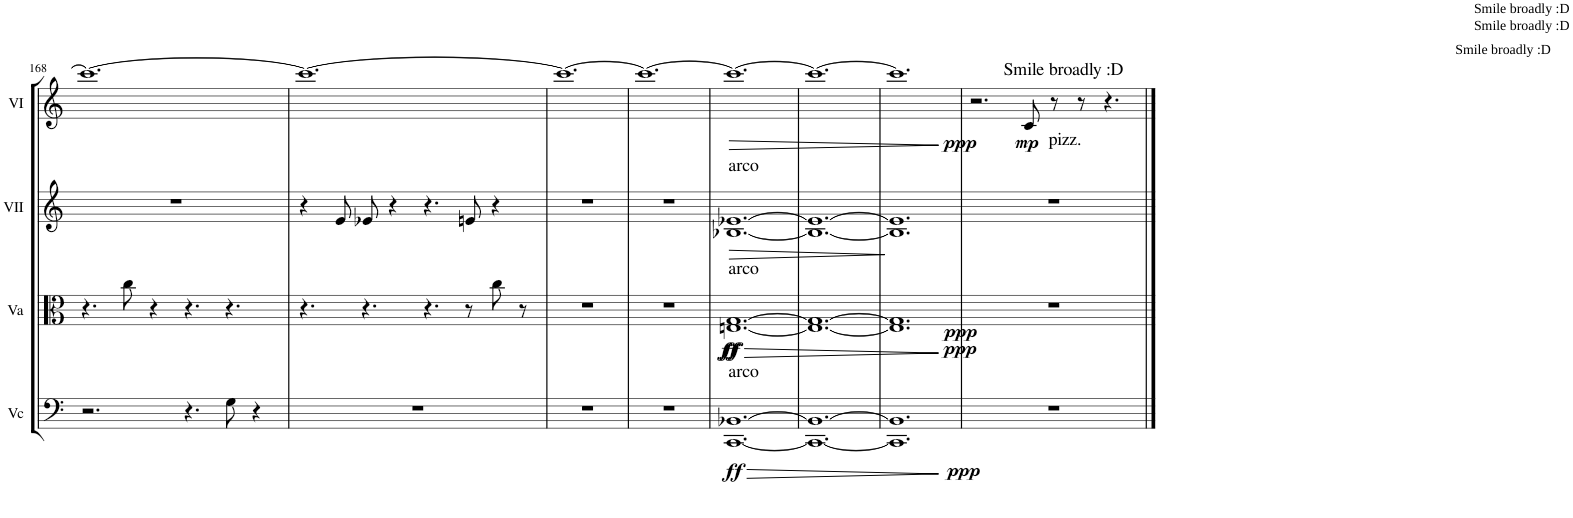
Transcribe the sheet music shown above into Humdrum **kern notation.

**kern	**dynam	**kern	**dynam	**kern	**dynam	**kern	**dynam
*part4	*part4	*part3	*part3	*part2	*part2	*part1	*part1
*staff4	*staff4	*staff3	*staff3	*staff2	*staff2	*staff1	*staff1
*I"Vc	*	*I"Va	*	*I"VII	*	*I"VI	*
*I'Vc	*	*I'Va	*	*I'VII	*	*I'VI	*
!!LO:PB:g=z
*clefF4	*	*clefC3	*	*clefG2	*	*clefG2	*
*k[]	*	*k[]	*	*k[]	*	*k[]	*
*M12/8	*	*M12/8	*	*M12/8	*	*M12/8	*
=168	=168	=168	=168	=168	=168	=168	=168
2.r	.	4.r	.	1.r	.	1.ccc_	.
.	.	8cc\	.	.	.	.	.
.	.	4r	.	.	.	.	.
4.r	.	4.r	.	.	.	.	.
8G\	.	4.r	.	.	.	.	.
4r	.	.	.	.	.	.	.
=169	=169	=169	=169	=169	=169	=169	=169
1.r	.	4.r	.	4r	.	1.ccc_	.
.	.	.	.	8e/	.	.	.
.	.	4.r	.	8e-X/	.	.	.
.	.	.	.	4r	.	.	.
.	.	4.r	.	4.r	.	.	.
.	.	8r	.	8en/	.	.	.
.	.	8cc\	.	4r	.	.	.
.	.	8r	.	.	.	.	.
=170	=170	=170	=170	=170	=170	=170	=170
1.r	.	1.r	.	1.r	.	1.ccc_	.
=171	=171	=171	=171	=171	=171	=171	=171
1.r	.	1.r	.	1.r	.	1.ccc_	.
=172	=172	=172	=172	=172	=172	=172	=172
!	!	!	!	!LO:TX:a:t=arco	!	!	!
!	!	!LO:TX:a:t=arco	!	!	!	!	!
!LO:TX:a:t=arco	!	!	!	!	!	!	!
!	!LO:HP:b	!	!LO:HP:b	!	!LO:HP:b	!	!LO:HP:b
!	!LO:DY:n=1:b	!	!LO:DY:n=1:b	!	!	!	!
!	!	!	!LO:DY:n=2:b	!	!	!	!
[1.CC [1.BB-X	> ff	[1.En [1.G	> ff ff	[1.B-X [1.e-X	>	1.ccc_	>
.	]	.	]	.	.	.	]
=173	=173	=173	=173	=173	=173	=173	=173
1.CC_ 1.BB-_	.	1.E_ 1.G_	.	1.B-_ 1.e-_	.	1.ccc_	.
=174	=174	=174	=174	=174	=174	=174	=174
!	!LO:DY:b	!	!LO:DY:b	!	!	!	!
!	!	!	!LO:DY:n=1:b	!	!	!	!LO:DY:b
1.CC] 1.BB-]	ppp	1.E] 1.G]	ppp ppp	1.B-] 1.e-]	.	1.ccc]	ppp
.	.	.	.	.	]	.	.
=175	=175	=175	=175	=175	=175	=175	=175
1.r	.	1.r	.	1.r	.	2.r	.
!	!	!	!	!	!	!LO:TX:b:t=pizz.	!
!	!	!	!	!	!	!LO:TX:a:t=Smile broadly &colon;D	!
!	!	!	!	!	!	!LO:TX:a:t=Smile broadly &colon;D	!
!	!	!	!	!	!	!LO:TX:a:t=Smile broadly &colon;D	!
!	!	!	!	!	!	!LO:TX:a:t=Smile broadly &colon;D	!
!	!	!	!	!	!	!	!LO:DY:b
.	.	.	.	.	.	8c/	mp
.	.	.	.	.	.	8r	.
.	.	.	.	.	.	8r	.
.	.	.	.	.	.	4.r	.
==	==	==	==	==	==	==	==
*-	*-	*-	*-	*-	*-	*-	*-
